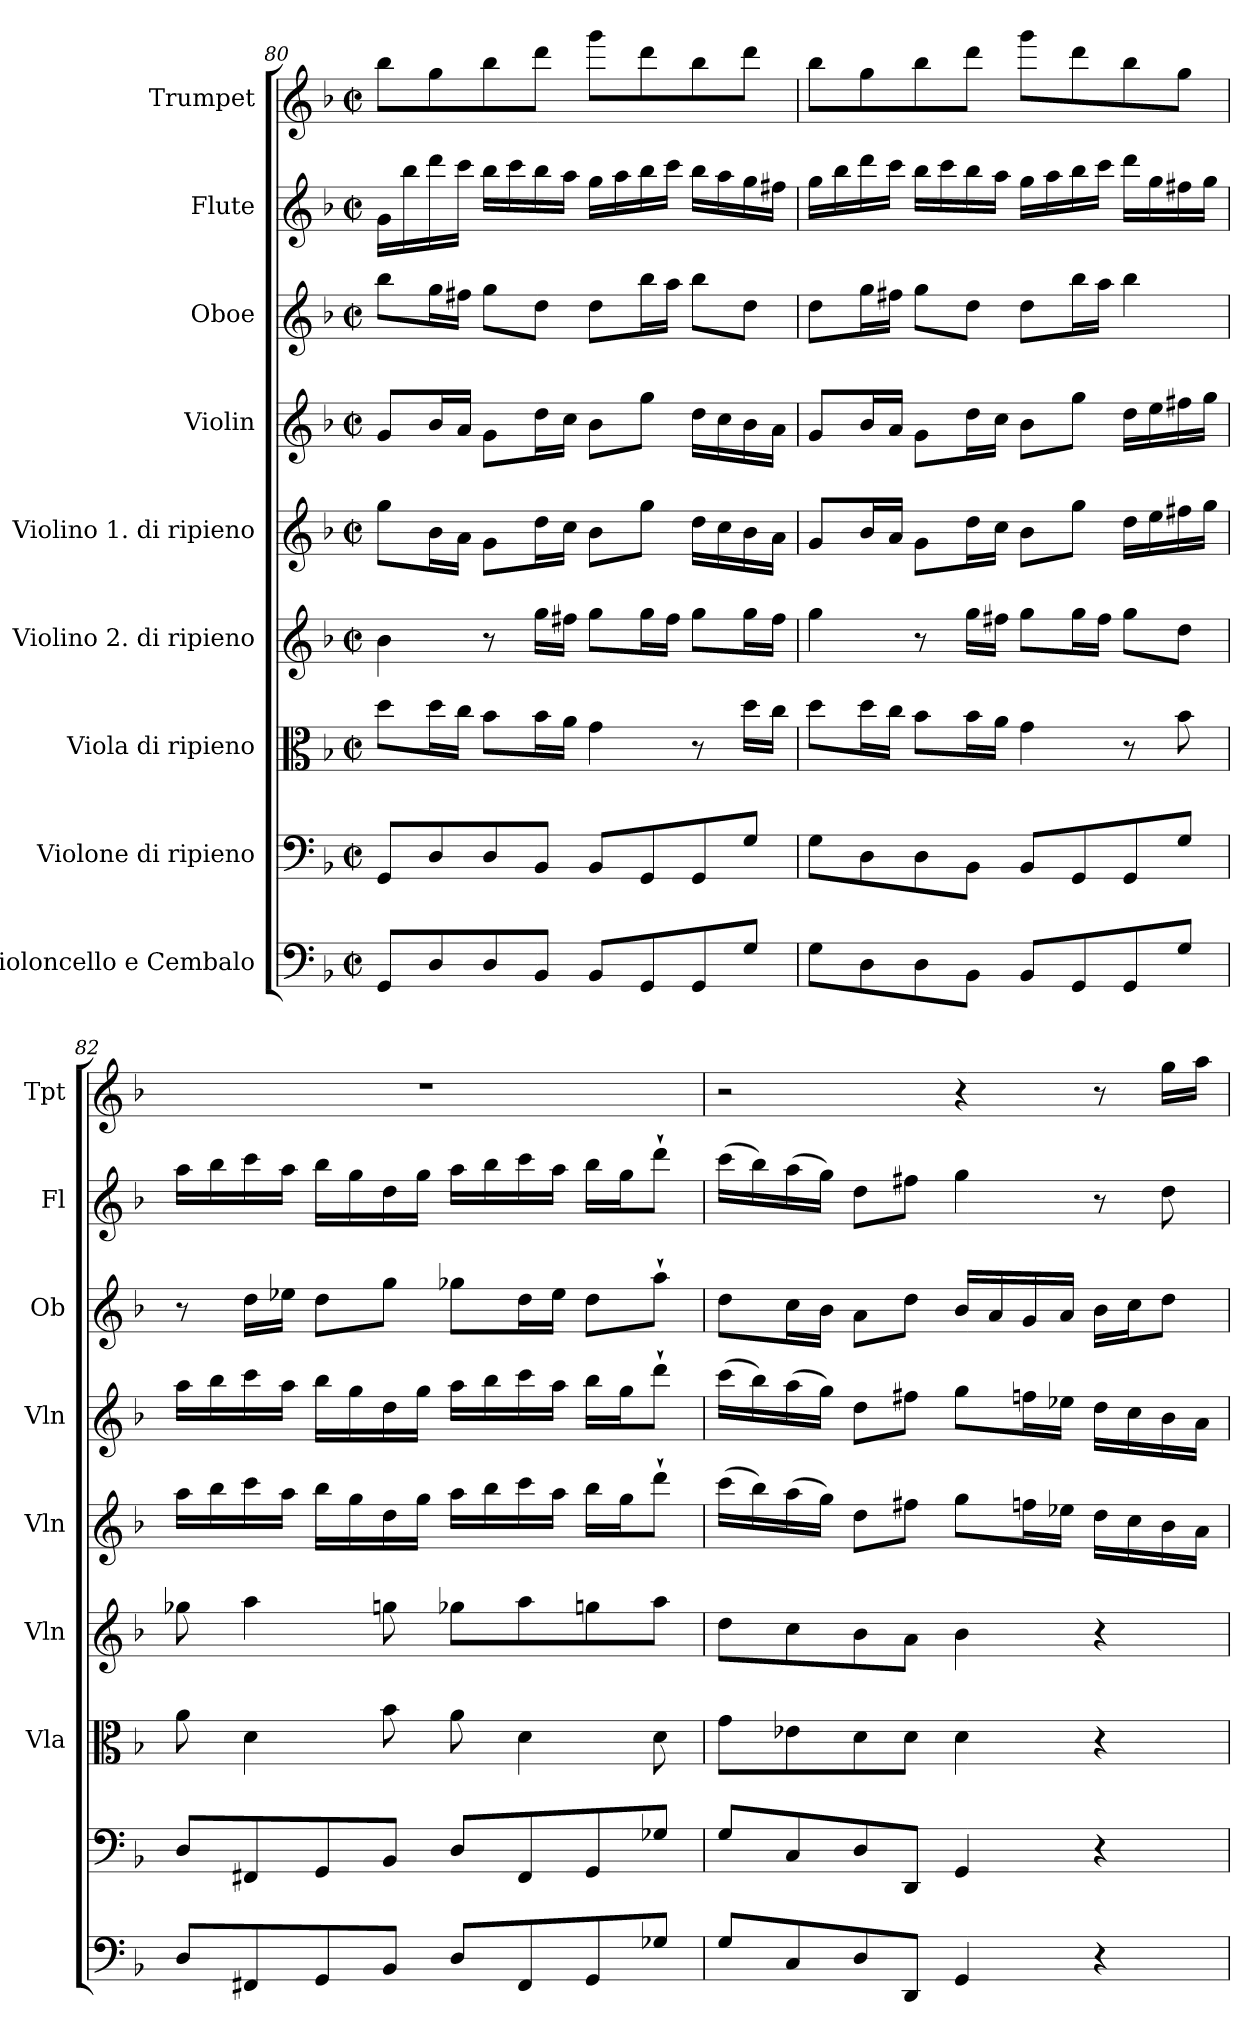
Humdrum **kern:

**kern	**kern	**kern	**kern	**kern	**kern	**kern	**kern	**kern
*part9	*part8	*part7	*part6	*part5	*part4	*part3	*part2	*part1
*staff9	*staff8	*staff7	*staff6	*staff5	*staff4	*staff3	*staff2	*staff1
*I"Violoncello e Cembalo	*I"Violone di ripieno	*I"Viola di ripieno	*I"Violino 2. di ripieno	*I"Violino 1. di ripieno	*I"Violin	*I"Oboe	*I"Flute	*I"Trumpet
*	*	*I'Vla	*I'Vln	*I'Vln	*I'Vln	*I'Ob	*I'Fl	*I'Tpt
*clefF4	*clefF4	*clefC3	*clefG2	*clefG2	*clefG2	*clefG2	*clefG2	*clefG2
*k[b-]	*k[b-]	*k[b-]	*k[b-]	*k[b-]	*k[b-]	*k[b-]	*k[b-]	*k[b-]
*F:	*F:	*F:	*F:	*F:	*F:	*F:	*F:	*F:
*M2/2	*M2/2	*M2/2	*M2/2	*M2/2	*M2/2	*M2/2	*M2/2	*M2/2
*met(c|)	*met(c|)	*met(c|)	*met(c|)	*met(c|)	*met(c|)	*met(c|)	*met(c|)	*met(c|)
=80	=80	=80	=80	=80	=80	=80	=80	=80
8GGL	8GGL	8ddL	4b-	8ggL	8gL	8bb-L	16gLL	8bb-L
.	.	.	.	.	.	.	16bb-	.
8D	8D	16ddL	.	16b-L	16b-L	16ggL	16ddd	8gg
.	.	16ccJJ	.	16aJJ	16aJJ	16ff#XJJ	16cccJJ	.
8D	8D	8b-L	8r	8gL	8gL	8ggL	16bb-LL	8bb-
.	.	.	.	.	.	.	16ccc	.
8BB-J	8BB-J	16b-L	16ggLL	16ddL	16ddL	8ddJ	16bb-	8dddJ
.	.	16aJJ	16ff#XJJ	16ccJJ	16ccJJ	.	16aaJJ	.
8BB-L	8BB-L	4g	8ggL	8b-L	8b-L	8ddL	16ggLL	8gggL
.	.	.	.	.	.	.	16aa	.
8GG	8GG	.	16ggL	8ggJ	8ggJ	16bb-L	16bb-	8ddd
.	.	.	16ff#JJ	.	.	16aaJJ	16cccJJ	.
8GG	8GG	8r	8ggL	16ddLL	16ddLL	8bb-L	16bb-LL	8bb-
.	.	.	.	16cc	16cc	.	16aa	.
8GJ	8GJ	16ddLL	16ggL	16b-	16b-	8ddJ	16gg	8dddJ
.	.	16ccJJ	16ff#JJ	16aJJ	16aJJ	.	16ff#XJJ	.
=81	=81	=81	=81	=81	=81	=81	=81	=81
8GL	8GL	8ddL	4gg	8gL	8gL	8ddL	16ggLL	8bb-L
.	.	.	.	.	.	.	16bb-	.
8D	8D	16ddL	.	16b-L	16b-L	16ggL	16ddd	8gg
.	.	16ccJJ	.	16aJJ	16aJJ	16ff#XJJ	16cccJJ	.
8D	8D	8b-L	8r	8gL	8gL	8ggL	16bb-LL	8bb-
.	.	.	.	.	.	.	16ccc	.
8BB-J	8BB-J	16b-L	16ggLL	16ddL	16ddL	8ddJ	16bb-	8dddJ
.	.	16aJJ	16ff#XJJ	16ccJJ	16ccJJ	.	16aaJJ	.
8BB-L	8BB-L	4g	8ggL	8b-L	8b-L	8ddL	16ggLL	8gggL
.	.	.	.	.	.	.	16aa	.
8GG	8GG	.	16ggL	8ggJ	8ggJ	16bb-L	16bb-	8ddd
.	.	.	16ff#JJ	.	.	16aaJJ	16cccJJ	.
8GG	8GG	8r	8ggL	16ddLL	16ddLL	4bb-	16dddLL	8bb-
.	.	.	.	16ee	16ee	.	16gg	.
8GJ	8GJ	8b-	8ddJ	16ff#X	16ff#X	.	16ff#X	8ggJ
.	.	.	.	16ggJJ	16ggJJ	.	16ggJJ	.
=82	=82	=82	=82	=82	=82	=82	=82	=82
8DL	8DL	8a	8gg-X	16aaLL	16aaLL	8r	16aaLL	1r
.	.	.	.	16bb-	16bb-	.	16bb-	.
8FF#X	8FF#X	4d	4aa	16ccc	16ccc	16ddLL	16ccc	.
.	.	.	.	16aaJJ	16aaJJ	16ee-XJJ	16aaJJ	.
8GG	8GG	.	.	16bb-LL	16bb-LL	8ddL	16bb-LL	.
.	.	.	.	16gg	16gg	.	16gg	.
8BB-J	8BB-J	8b-	8ggn	16dd	16dd	8ggJ	16dd	.
.	.	.	.	16ggJJ	16ggJJ	.	16ggJJ	.
8DL	8DL	8a	8gg-XL	16aaLL	16aaLL	8gg-XL	16aaLL	.
.	.	.	.	16bb-	16bb-	.	16bb-	.
8FF#	8FF#	4d	8aa	16ccc	16ccc	16ddL	16ccc	.
.	.	.	.	16aaJJ	16aaJJ	16ee-JJ	16aaJJ	.
8GG	8GG	.	8ggn	16bb-LL	16bb-LL	8ddL	16bb-LL	.
.	.	.	.	16ggJ	16ggJ	.	16ggJ	.
8G-XJ	8G-XJ	8d	8aaJ	8ddd`J	8ddd`J	8aa`J	8ddd`J	.
=83	=83	=83	=83	=83	=83	=83	=83	=83
8GL	8GL	8gL	8ddL	(16cccLL	(16cccLL	8ddL	(16cccLL	2r
.	.	.	.	16bb-)	16bb-)	.	16bb-)	.
8C	8C	8e-X	8cc	(16aa	(16aa	16ccL	(16aa	.
.	.	.	.	16ggJJ)	16ggJJ)	16b-JJ	16ggJJ)	.
8D	8D	8d	8b-	8ddL	8ddL	8aL	8ddL	.
8DDJ	8DDJ	8dJ	8aJ	8ff#XJ	8ff#XJ	8ddJ	8ff#XJ	.
4GG	4GG	4d	4b-	8ggL	8ggL	16b-LL	4gg	4r
.	.	.	.	.	.	16a	.	.
.	.	.	.	16ffnL	16ffnL	16g	.	.
.	.	.	.	16ee-XJJ	16ee-XJJ	16aJJ	.	.
4r	4r	4r	4r	16ddLL	16ddLL	16b-LL	8r	8r
.	.	.	.	16cc	16cc	16ccJ	.	.
.	.	.	.	16b-	16b-	8ddJ	8dd	16ggLL
.	.	.	.	16aJJ	16aJJ	.	.	16aaJJ
=	=	=	=	=	=	=	=	=
*-	*-	*-	*-	*-	*-	*-	*-	*-
